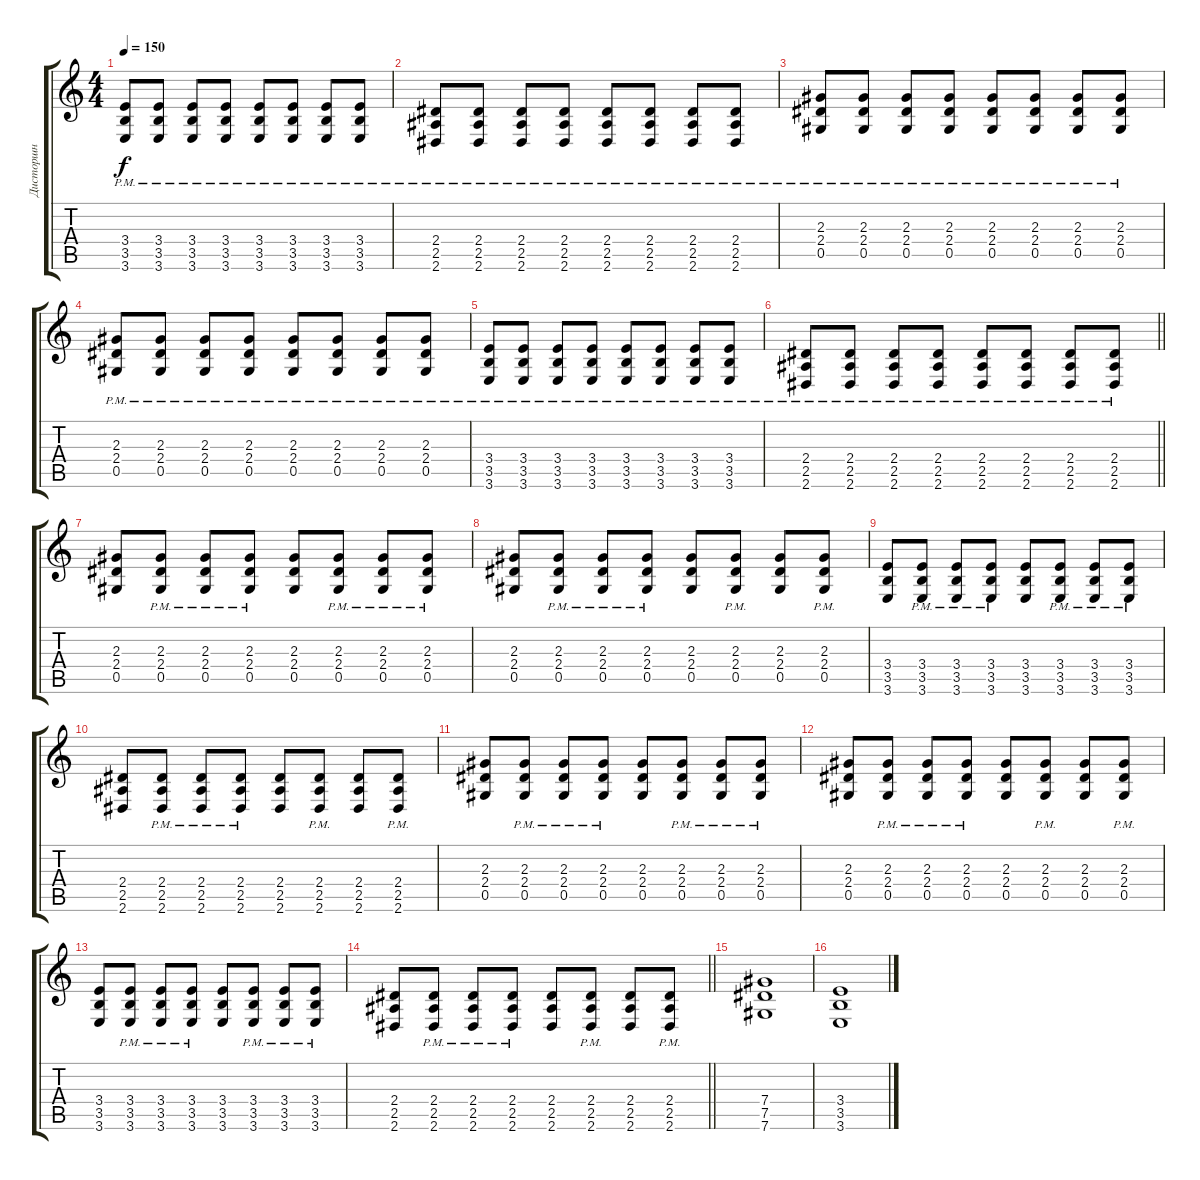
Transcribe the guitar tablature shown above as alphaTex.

\track ("Дисторшн" "Дисторшн") {instrument distortionguitar}
\staff {score tabs}
\tuning (Eb4 Bb3 Gb3 Db3 Ab2 Db2) {hide}
\ts (4 4)
\tempo 150
\clef g2
\ks c
(3.4{pm} 3.5{pm} 3.6{pm}).8{dy f} (3.4{pm} 3.5{pm} 3.6{pm}).8 (3.4{pm} 3.5{pm} 3.6{pm}).8 (3.4{pm} 3.5{pm} 3.6{pm}).8 (3.4{pm} 3.5{pm} 3.6{pm}).8 (3.4{pm} 3.5{pm} 3.6{pm}).8 (3.4{pm} 3.5{pm} 3.6{pm}).8 (3.4{pm} 3.5{pm} 3.6{pm}).8 |
(2.4{pm} 2.5{pm} 2.6{pm}).8 (2.4{pm} 2.5{pm} 2.6{pm}).8 (2.4{pm} 2.5{pm} 2.6{pm}).8 (2.4{pm} 2.5{pm} 2.6{pm}).8 (2.4{pm} 2.5{pm} 2.6{pm}).8 (2.4{pm} 2.5{pm} 2.6{pm}).8 (2.4{pm} 2.5{pm} 2.6{pm}).8 (2.4{pm} 2.5{pm} 2.6{pm}).8 |
(2.3{pm} 2.4{pm} 0.5{pm}).8 (2.3{pm} 2.4{pm} 0.5{pm}).8 (2.3{pm} 2.4{pm} 0.5{pm}).8 (2.3{pm} 2.4{pm} 0.5{pm}).8 (2.3{pm} 2.4{pm} 0.5{pm}).8 (2.3{pm} 2.4{pm} 0.5{pm}).8 (2.3{pm} 2.4{pm} 0.5{pm}).8 (2.3{pm} 2.4{pm} 0.5{pm}).8 |
(2.3{pm} 2.4{pm} 0.5{pm}).8 (2.3{pm} 2.4{pm} 0.5{pm}).8 (2.3{pm} 2.4{pm} 0.5{pm}).8 (2.3{pm} 2.4{pm} 0.5{pm}).8 (2.3{pm} 2.4{pm} 0.5{pm}).8 (2.3{pm} 2.4{pm} 0.5{pm}).8 (2.3{pm} 2.4{pm} 0.5{pm}).8 (2.3{pm} 2.4{pm} 0.5{pm}).8 |
(3.4{pm} 3.5{pm} 3.6{pm}).8 (3.4{pm} 3.5{pm} 3.6{pm}).8 (3.4{pm} 3.5{pm} 3.6{pm}).8 (3.4{pm} 3.5{pm} 3.6{pm}).8 (3.4{pm} 3.5{pm} 3.6{pm}).8 (3.4{pm} 3.5{pm} 3.6{pm}).8 (3.4{pm} 3.5{pm} 3.6{pm}).8 (3.4{pm} 3.5{pm} 3.6{pm}).8 |
\barLineRight lightlight
(2.4{pm} 2.5{pm} 2.6{pm}).8 (2.4{pm} 2.5{pm} 2.6{pm}).8 (2.4{pm} 2.5{pm} 2.6{pm}).8 (2.4{pm} 2.5{pm} 2.6{pm}).8 (2.4{pm} 2.5{pm} 2.6{pm}).8 (2.4{pm} 2.5{pm} 2.6{pm}).8 (2.4{pm} 2.5{pm} 2.6{pm}).8 (2.4{pm} 2.5{pm} 2.6{pm}).8 |
(2.3 2.4 0.5).8 (2.3{pm} 2.4{pm} 0.5{pm}).8 (2.3{pm} 2.4{pm} 0.5{pm}).8 (2.3{pm} 2.4{pm} 0.5{pm}).8 (2.3 2.4 0.5).8 (2.3{pm} 2.4{pm} 0.5{pm}).8 (2.3{pm} 2.4{pm} 0.5{pm}).8 (2.3{pm} 2.4{pm} 0.5{pm}).8 |
(2.3 2.4 0.5).8 (2.3{pm} 2.4{pm} 0.5{pm}).8 (2.3{pm} 2.4{pm} 0.5{pm}).8 (2.3{pm} 2.4{pm} 0.5{pm}).8 (2.3 2.4 0.5).8 (2.3{pm} 2.4{pm} 0.5{pm}).8 (2.3 2.4 0.5).8 (2.3{pm} 2.4{pm} 0.5{pm}).8 |
(3.4 3.5 3.6).8 (3.4{pm} 3.5{pm} 3.6{pm}).8 (3.4{pm} 3.5{pm} 3.6{pm}).8 (3.4{pm} 3.5{pm} 3.6{pm}).8 (3.4 3.5 3.6).8 (3.4{pm} 3.5{pm} 3.6{pm}).8 (3.4{pm} 3.5{pm} 3.6{pm}).8 (3.4{pm} 3.5{pm} 3.6{pm}).8 |
(2.4 2.5 2.6).8 (2.4{pm} 2.5{pm} 2.6{pm}).8 (2.4{pm} 2.5{pm} 2.6{pm}).8 (2.4{pm} 2.5{pm} 2.6{pm}).8 (2.4 2.5 2.6).8 (2.4{pm} 2.5{pm} 2.6{pm}).8 (2.4 2.5 2.6).8 (2.4{pm} 2.5{pm} 2.6{pm}).8 |
(2.3 2.4 0.5).8 (2.3{pm} 2.4{pm} 0.5{pm}).8 (2.3{pm} 2.4{pm} 0.5{pm}).8 (2.3{pm} 2.4{pm} 0.5{pm}).8 (2.3 2.4 0.5).8 (2.3{pm} 2.4{pm} 0.5{pm}).8 (2.3{pm} 2.4{pm} 0.5{pm}).8 (2.3{pm} 2.4{pm} 0.5{pm}).8 |
(2.3 2.4 0.5).8 (2.3{pm} 2.4{pm} 0.5{pm}).8 (2.3{pm} 2.4{pm} 0.5{pm}).8 (2.3{pm} 2.4{pm} 0.5{pm}).8 (2.3 2.4 0.5).8 (2.3{pm} 2.4{pm} 0.5{pm}).8 (2.3 2.4 0.5).8 (2.3{pm} 2.4{pm} 0.5{pm}).8 |
(3.4 3.5 3.6).8 (3.4{pm} 3.5{pm} 3.6{pm}).8 (3.4{pm} 3.5{pm} 3.6{pm}).8 (3.4{pm} 3.5{pm} 3.6{pm}).8 (3.4 3.5 3.6).8 (3.4{pm} 3.5{pm} 3.6{pm}).8 (3.4{pm} 3.5{pm} 3.6{pm}).8 (3.4{pm} 3.5{pm} 3.6{pm}).8 |
\barLineRight lightlight
(2.4 2.5 2.6).8 (2.4{pm} 2.5{pm} 2.6{pm}).8 (2.4{pm} 2.5{pm} 2.6{pm}).8 (2.4{pm} 2.5{pm} 2.6{pm}).8 (2.4 2.5 2.6).8 (2.4{pm} 2.5{pm} 2.6{pm}).8 (2.4 2.5 2.6).8 (2.4{pm} 2.5{pm} 2.6{pm}).8 |
(7.4 7.5 7.6).1 |
(3.4 3.5 3.6).1
